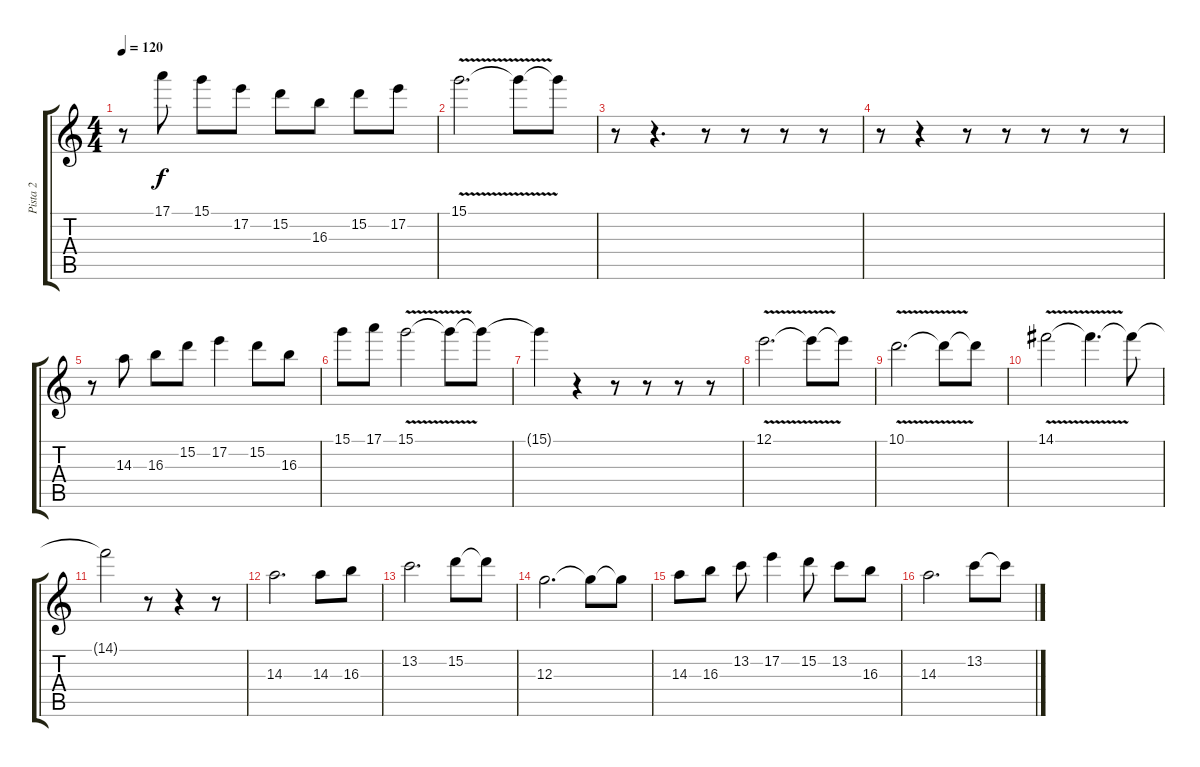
\track ("Pista 2" "Pista 2") {instrument overdrivenguitar}
\staff {score tabs}
\tuning (E4 B3 G3 D3 A2 E2) {hide}
\ts (4 4)
\tempo 120
\clef g2
\ks c
r.8{dy f} 17.1.8 15.1.8 17.2.8 15.2.8 16.3.8 15.2.8 17.2.8 |
15.1{v}.2{d} 15.1{t}.8 15.1{t}.8 |
r.8 r.4{d} r.8 r.8 r.8 r.8 |
r.8 r.4 r.8 r.8 r.8 r.8 r.8 |
r.8 14.3.8 16.3.8 15.2.8 17.2.4 15.2.8 16.3.8 |
15.1.8 17.1.8 15.1{v}.2 15.1{t}.8 15.1{t}.8 |
15.1{t}.4 r.4 r.8 r.8 r.8 r.8 |
12.1{v}.2{d} 12.1{t}.8 12.1{t}.8 |
10.1{v}.2{d} 10.1{t}.8 10.1{t}.8 |
14.1{v}.2 14.1{t}.4{d} 14.1{t}.8 |
14.1{t}.2 r.8 r.4 r.8 |
14.3.2{d} 14.3.8 16.3.8 |
13.2.2{d} 15.2.8 15.2{t}.8 |
12.3.2{d} 12.3{t}.8 12.3{t}.8 |
14.3.8 16.3.8 13.2.8 17.2.4 15.2.8 13.2.8 16.3.8 |
14.3.2{d} 13.2.8 13.2{t}.8
